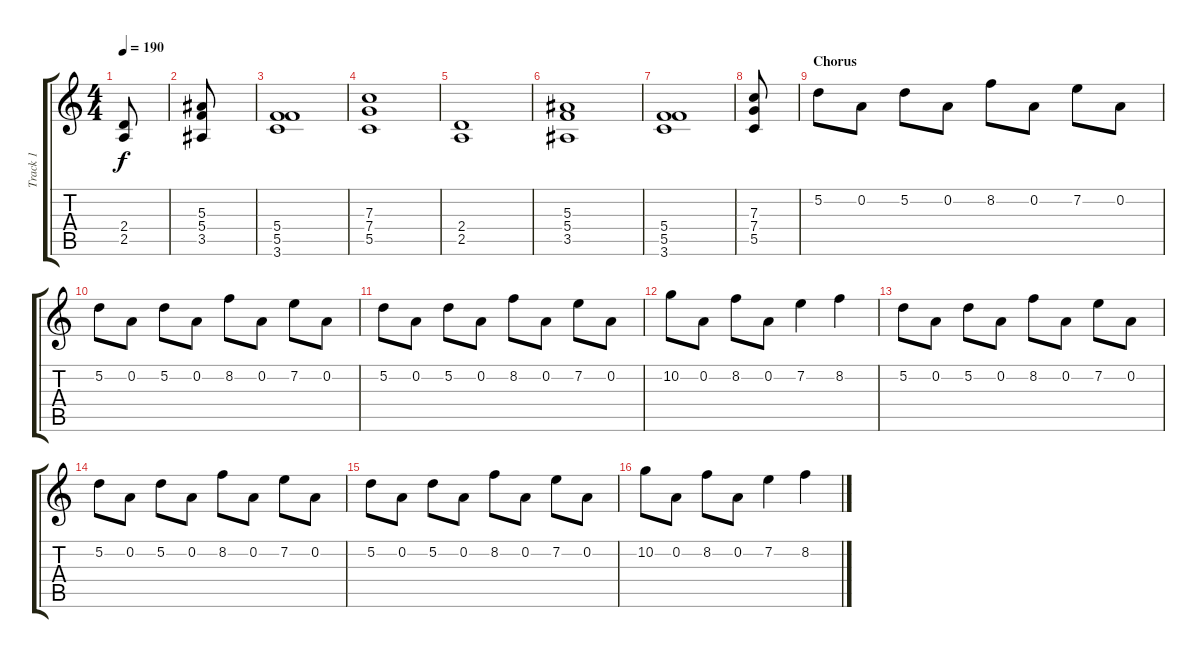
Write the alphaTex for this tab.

\track ("Track 1" "Track 1") {instrument distortionguitar}
\staff {score tabs}
\tuning (D4 A3 F3 C3 G2 D3) {hide}
\ts (4 4)
\tempo 190
\clef g2
\ks c
(2.4 2.5).8{dy f} |
(5.3 5.4 3.5).8 |
(5.4 5.5 3.6).1 |
(7.3 7.4 5.5).1 |
(2.4 2.5).1 |
(5.3 5.4 3.5).1 |
(5.4 5.5 3.6).1 |
(7.3 7.4 5.5).8 |
\section ("" "Chorus")
5.2.8 0.2.8 5.2.8 0.2.8 8.2.8 0.2.8 7.2.8 0.2.8 |
5.2.8 0.2.8 5.2.8 0.2.8 8.2.8 0.2.8 7.2.8 0.2.8 |
5.2.8 0.2.8 5.2.8 0.2.8 8.2.8 0.2.8 7.2.8 0.2.8 |
10.2.8 0.2.8 8.2.8 0.2.8 7.2.4 8.2.4 |
5.2.8 0.2.8 5.2.8 0.2.8 8.2.8 0.2.8 7.2.8 0.2.8 |
5.2.8 0.2.8 5.2.8 0.2.8 8.2.8 0.2.8 7.2.8 0.2.8 |
5.2.8 0.2.8 5.2.8 0.2.8 8.2.8 0.2.8 7.2.8 0.2.8 |
10.2.8 0.2.8 8.2.8 0.2.8 7.2.4 8.2.4
